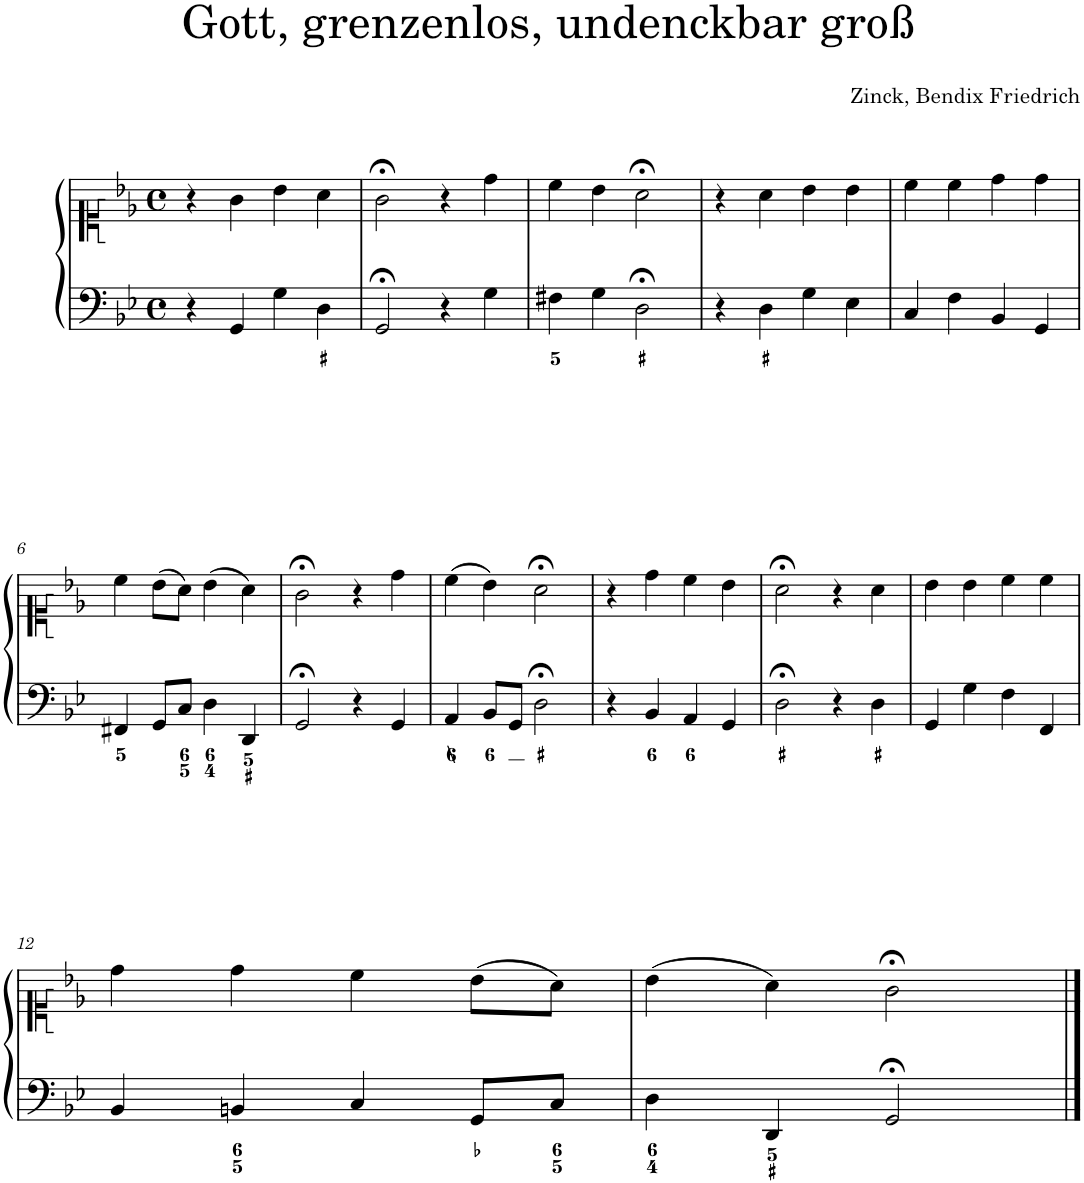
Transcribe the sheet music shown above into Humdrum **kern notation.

**kern	**kern
*part1	*part1
*staff2	*staff1
*I"Piano	*
*I'Pno.	*
*clefF4	*clefC1
*k[b-e-]	*k[b-e-]
*M4/4	*M4/4
*met(c)	*met(c)
=1	=1
4r	4r
4GG/	4g\
4G\	4b-\
4D\	4a\
=2	=2
2GG;</	2g;<\
4r	4r
4G\	4dd\
=3	=3
4F#X\	4cc\
4G\	4b-\
2D;<\	2a;<\
=4	=4
4r	4r
4D\	4a\
4G\	4b-\
4E-\	4b-\
=5	=5
4C/	4cc\
4F\	4cc\
4BB-/	4dd\
4GG/	4dd\
!!LO:LB:g=z
=6	=6
4FF#X/	4cc\
8GG/L	(8b-\L
8C/J	8a\J)
4D\	(4b-\
4DD/	4a\)
=7	=7
2GG;</	2g;<\
4r	4r
4GG/	4dd\
=8	=8
4AA/	(4cc\
8BB-/L	4b-\)
8GG/J	.
2D;<\	2a;<\
=9	=9
4r	4r
4BB-/	4dd\
4AA/	4cc\
4GG/	4b-\
=10	=10
2D;<\	2a;<\
4r	4r
4D\	4a\
=11	=11
4GG/	4b-\
4G\	4b-\
4F\	4cc\
4FF/	4cc\
!!LO:LB:g=z
=12	=12
4BB-/	4dd\
4BBn/	4dd\
4C/	4cc\
8GG/L	(8b-\L
8C/J	8a\J)
=13	=13
4D\	(4b-\
4DD/	4a\)
2GG;</	2g;<\
==	==
*-	*-
